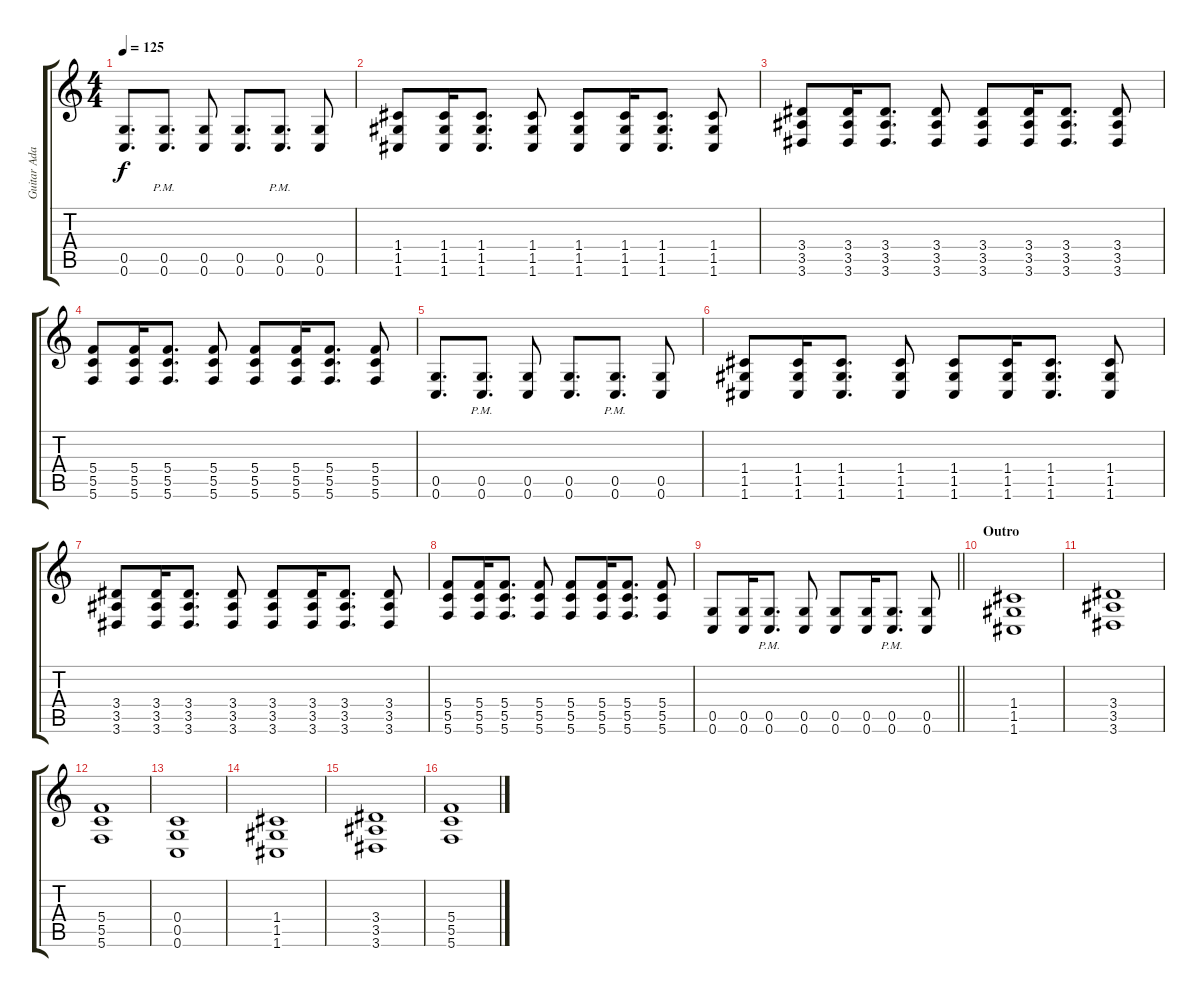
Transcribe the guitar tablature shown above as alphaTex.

\track ("Guitar Adam" "Guitar Ada") {instrument distortionguitar}
\staff {score tabs}
\tuning (D4 A3 F3 C3 G2 C2) {hide}
\ts (4 4)
\tempo 125
\clef g2
\ks c
(0.5 0.6).8{d dy f} (0.5{pm} 0.6{pm}).8{d} (0.5 0.6).8 (0.5 0.6).8{d} (0.5{pm} 0.6{pm}).8{d} (0.5 0.6).8 |
(1.4 1.5 1.6).8 (1.4 1.5 1.6).16 (1.4 1.5 1.6).8{d} (1.4 1.5 1.6).8 (1.4 1.5 1.6).8 (1.4 1.5 1.6).16 (1.4 1.5 1.6).8{d} (1.4 1.5 1.6).8 |
(3.4 3.5 3.6).8 (3.4 3.5 3.6).16 (3.4 3.5 3.6).8{d} (3.4 3.5 3.6).8 (3.4 3.5 3.6).8 (3.4 3.5 3.6).16 (3.4 3.5 3.6).8{d} (3.4 3.5 3.6).8 |
(5.4 5.5 5.6).8 (5.4 5.5 5.6).16 (5.4 5.5 5.6).8{d} (5.4 5.5 5.6).8 (5.4 5.5 5.6).8 (5.4 5.5 5.6).16 (5.4 5.5 5.6).8{d} (5.4 5.5 5.6).8 |
(0.5 0.6).8{d} (0.5{pm} 0.6{pm}).8{d} (0.5 0.6).8 (0.5 0.6).8{d} (0.5{pm} 0.6{pm}).8{d} (0.5 0.6).8 |
(1.4 1.5 1.6).8 (1.4 1.5 1.6).16 (1.4 1.5 1.6).8{d} (1.4 1.5 1.6).8 (1.4 1.5 1.6).8 (1.4 1.5 1.6).16 (1.4 1.5 1.6).8{d} (1.4 1.5 1.6).8 |
(3.4 3.5 3.6).8 (3.4 3.5 3.6).16 (3.4 3.5 3.6).8{d} (3.4 3.5 3.6).8 (3.4 3.5 3.6).8 (3.4 3.5 3.6).16 (3.4 3.5 3.6).8{d} (3.4 3.5 3.6).8 |
(5.4 5.5 5.6).8 (5.4 5.5 5.6).16 (5.4 5.5 5.6).8{d} (5.4 5.5 5.6).8 (5.4 5.5 5.6).8 (5.4 5.5 5.6).16 (5.4 5.5 5.6).8{d} (5.4 5.5 5.6).8 |
\barLineRight lightlight
(0.5 0.6).8 (0.5 0.6).16 (0.5{pm} 0.6{pm}).8{d} (0.5 0.6).8 (0.5 0.6).8 (0.5 0.6).16 (0.5{pm} 0.6{pm}).8{d} (0.5 0.6).8 |
\section ("" "Outro")
(1.4 1.5 1.6).1 |
(3.4 3.5 3.6).1 |
(5.4 5.5 5.6).1 |
(0.4 0.5 0.6).1 |
(1.4 1.5 1.6).1 |
(3.4 3.5 3.6).1 |
(5.4 5.5 5.6).1
